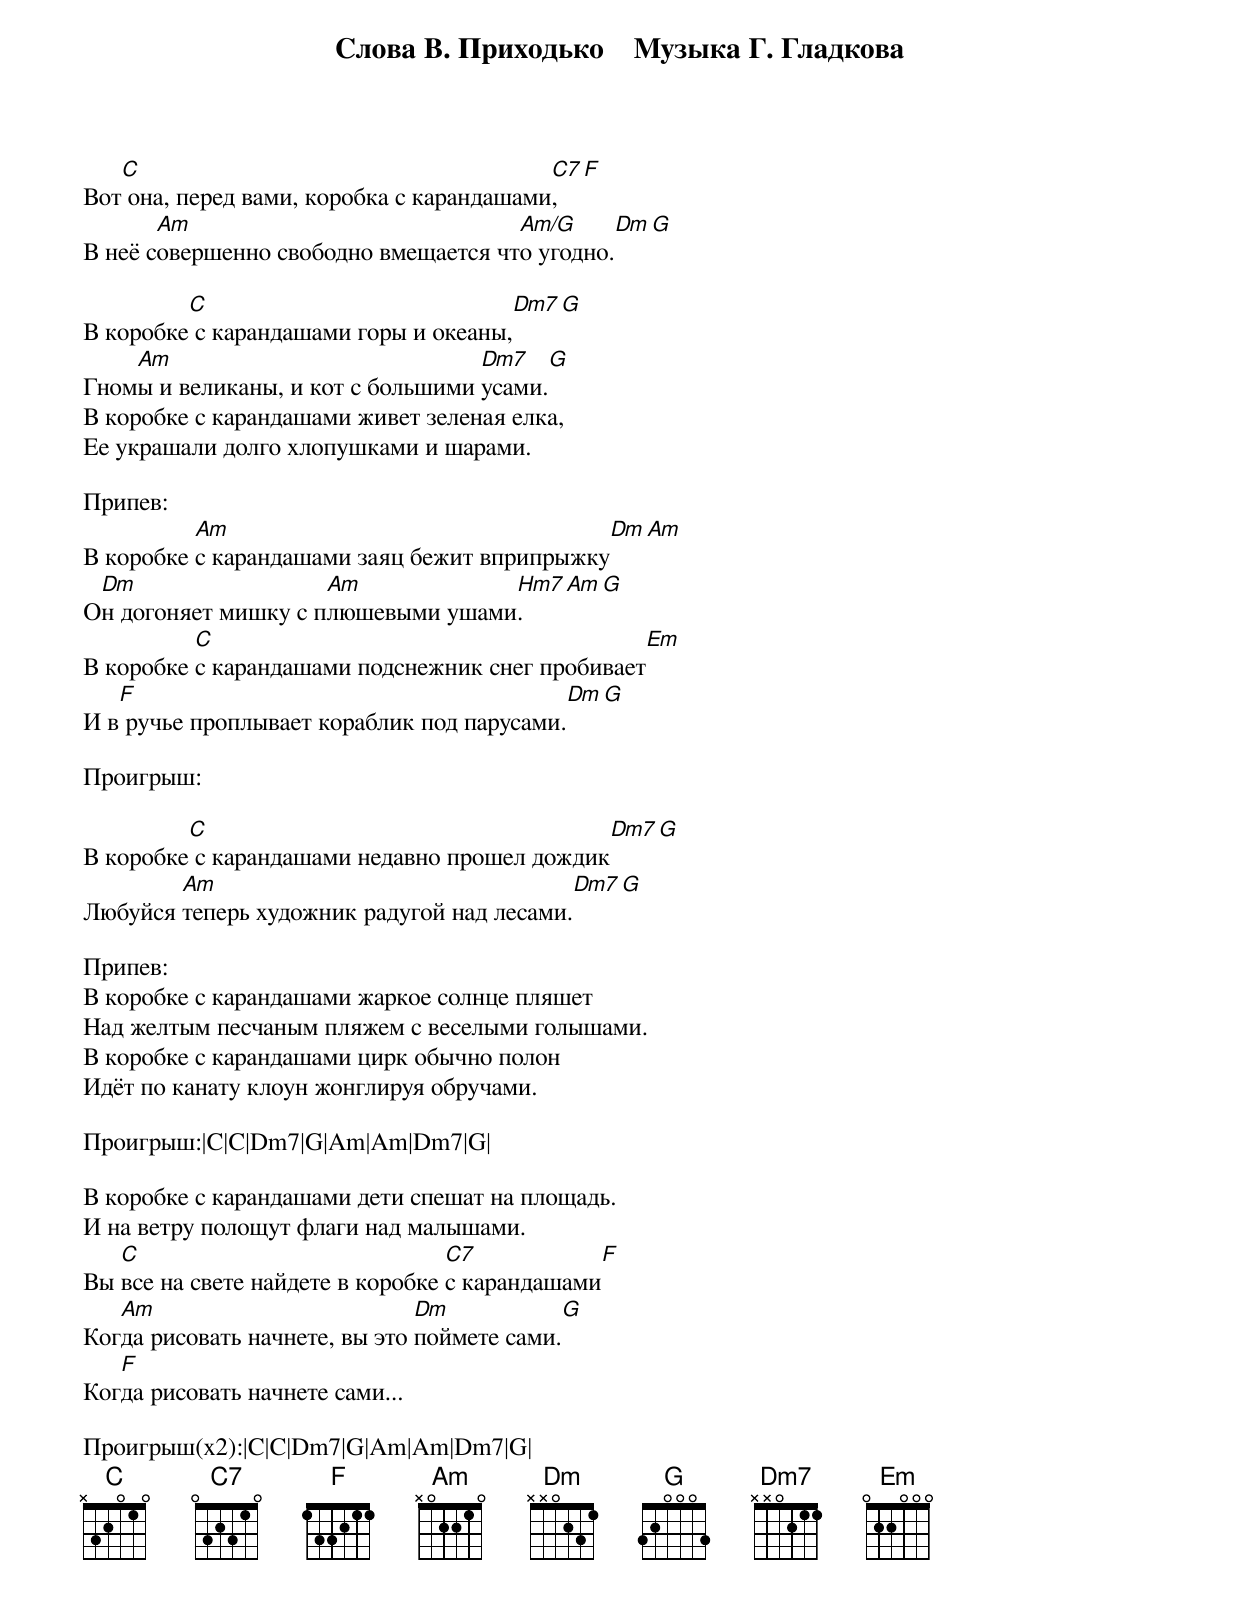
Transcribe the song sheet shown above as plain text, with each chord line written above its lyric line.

Слова В. Приходько    Музыка Г. Гладкова

   C                                      C7                     F
Вот она, перед вами, коробка с карандашами,
       Am                             Am/G        Dm              G
В неё совершенно свободно вмещается что угодно.

         C                                    Dm7        G
В коробке с карандашами горы и океаны,
    Am                             Dm7                      G
Гномы и великаны, и кот с большими усами.
В коробке с карандашами живет зеленая елка,
Ее украшали долго хлопушками и шарами.

Припев:
          Am                                 Dm                        Am
В коробке с карандашами заяц бежит вприпрыжку
 Dm                  Am            Hm7             Am G
Он догоняет мишку с плюшевыми ушами.
          С                                          Em
В коробке с карандашами подснежник снег пробивает
   F                                            Dm                    G
И в ручье проплывает кораблик под парусами.

Проигрыш:

         C                                       Dm7                 G
В коробке с карандашами недавно прошел дождик
        Am                                  Dm7                   G
Любуйся теперь художник радугой над лесами.

Припев:
В коробке с карандашами жаркое солнце пляшет
Над желтым песчаным пляжем с веселыми голышами.
В коробке с карандашами цирк обычно полон
Идёт по канату клоун жонглируя обручами.

Проигрыш:|C|C|Dm7|G|Am|Am|Dm7|G|

В коробке с карандашами дети спешат на площадь.
И на ветру полощут флаги над малышами.
   C                              C7            F
Вы все на свете найдете в коробке с карандашами
   Am                          Dm                                G
Когда рисовать начнете, вы это поймете сами.
   F
Когда рисовать начнете сами...

Проигрыш(x2):|C|C|Dm7|G|Am|Am|Dm7|G|
